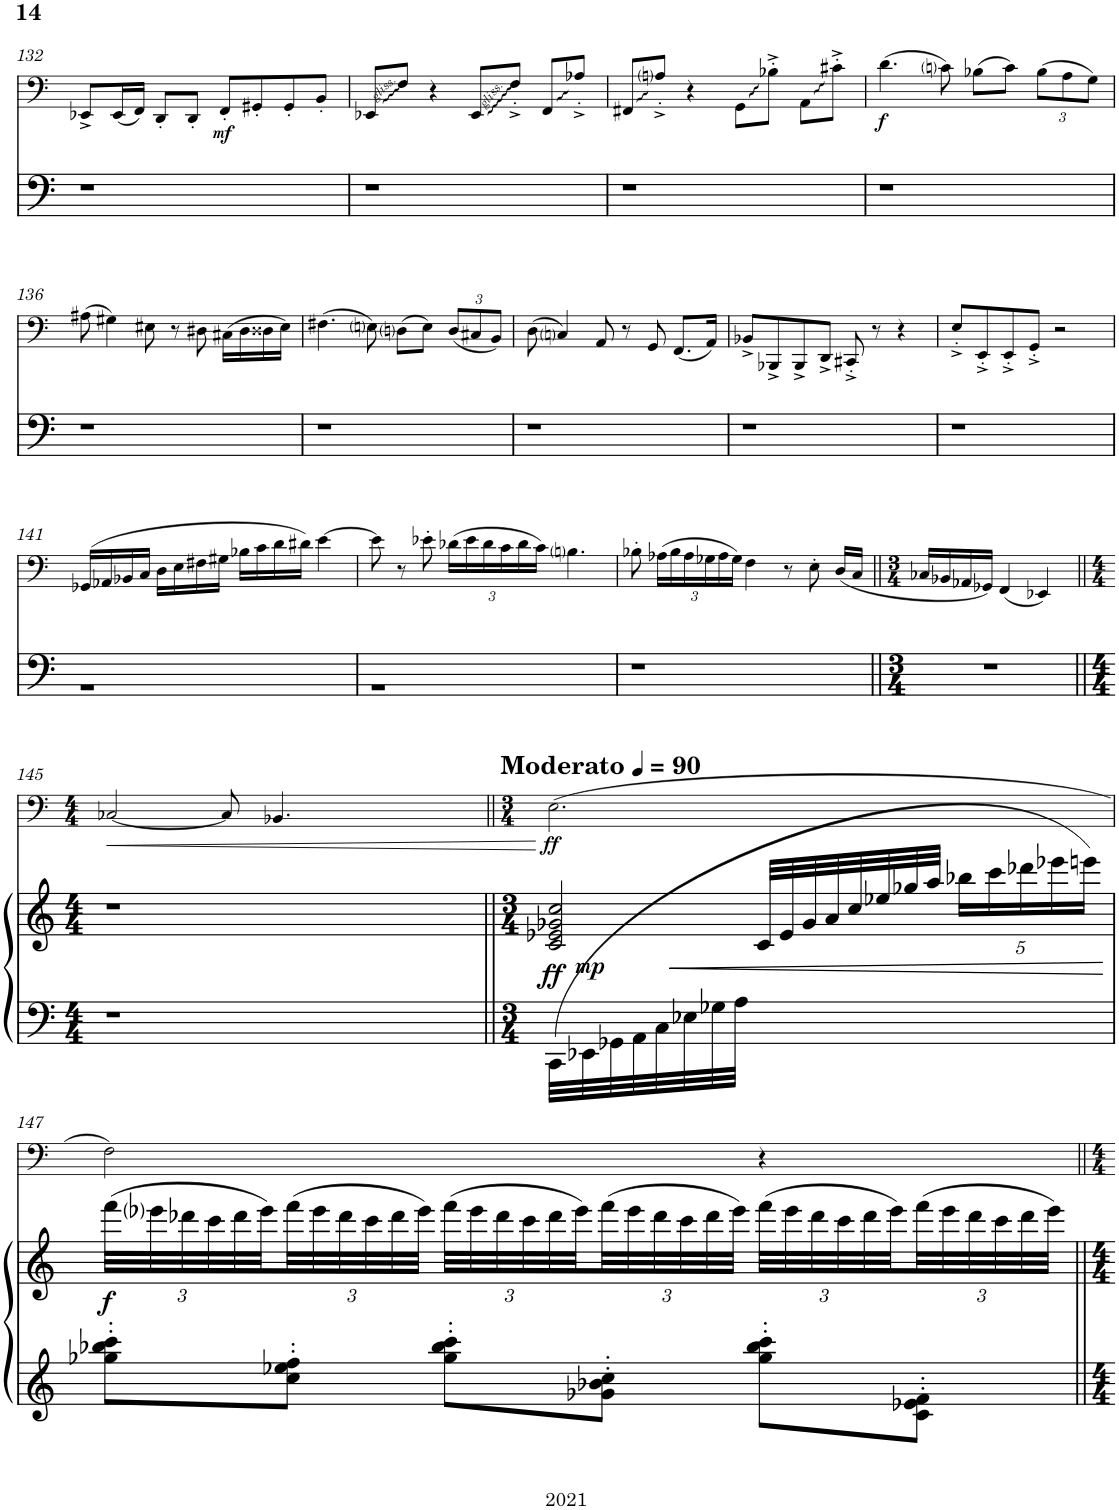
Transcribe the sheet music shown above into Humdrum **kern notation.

**kern	**kern	**dynam	**kern	**dynam
*part2	*part2	*part2	*part1	*part1
*staff3	*staff2	*staff2/3	*staff1	*staff1
*I"Piano	*	*	*I"Tuba	*
*I'Pno	*	*	*I'Tba	*
!!LO:PB:g=z
*clefF4	*clefF4	*	*clefF4	*
*k[]	*k[]	*	*k[]	*
*C:	*C:	*	*C:	*
*M4/4	*M4/4	*	*M4/4	*
=132	=132	=132	=132	=132
1r	1r	.	8EE-X^/L	.
.	.	.	(16EE-/L	.
.	.	.	16FF/JJ)	.
.	.	.	8DD'/L	.
.	.	.	8DD'/J	.
!	!	!	!	!LO:DY:b
.	.	.	8FF'/L	mf
.	.	.	8GG#X'/	.
.	.	.	8GG#'/	.
.	.	.	8BB'/J	.
=133	=133	=133	=133	=133
1r	1r	.	8EE-X/L	.
.	.	.	8F/J	.
.	.	.	4r	.
.	.	.	8EE-/L	.
.	.	.	8F'^/J	.
.	.	.	8FF/L	.
.	.	.	8A-X'^/J	.
=134	=134	=134	=134	=134
1r	1r	.	8FF#X/L	.
.	.	.	8Ani'^/J	.
.	.	.	4r	.
.	.	.	8GG\L	.
.	.	.	8B-X'^\J	.
.	.	.	8AA\L	.
.	.	.	8c#X'^\J	.
=135	=135	=135	=135	=135
!	!	!	!	!LO:DY:b
1r	1r	.	(4.d\	f
.	.	.	8cni\)	.
.	.	.	(8B-X\L	.
.	.	.	8c\J)	.
*	*	*	*Xbrackettup	*
.	.	.	(12B-\L	.
.	.	.	12A\	.
.	.	.	12G\J)	.
!!LO:LB:g=z
=136	=136	=136	=136	=136
1r	1r	.	(8A#X\	.
.	.	.	4G#X\)	.
.	.	.	8E#X\	.
.	.	.	8r	.
.	.	.	8D#X\	.
.	.	.	(16C#X\LL	.
.	.	.	16D#\	.
.	.	.	16D##X\	.
.	.	.	16E#\JJ)	.
=137	=137	=137	=137	=137
1r	1r	.	(4.F#X\	.
.	.	.	8Eni\)	.
.	.	.	(8Dni\L	.
.	.	.	8E\J)	.
.	.	.	(12D/L	.
.	.	.	12C#X/	.
.	.	.	12BB/J)	.
=138	=138	=138	=138	=138
1r	1r	.	(8D\	.
.	.	.	4Cni/)	.
.	.	.	8AA/	.
.	.	.	8r	.
.	.	.	8GG/	.
.	.	.	(8.FF/L	.
.	.	.	16AA/Jk)	.
=139	=139	=139	=139	=139
1r	1r	.	8BB-X^/L	.
.	.	.	8BBB-X^/	.
.	.	.	8BBB-^/	.
.	.	.	8DD^/J	.
.	.	.	8CC#X'^/	.
.	.	.	8r	.
.	.	.	4r	.
=140	=140	=140	=140	=140
1r	1r	.	8E'^/L	.
.	.	.	8EE'^/	.
.	.	.	8EE'^/	.
.	.	.	8GG'^/J	.
.	.	.	2r	.
!!LO:LB:g=z
=141	=141	=141	=141	=141
*^	*	*	*	*
1ryy	1r	1r	.	(16GG-X/LL	.
.	.	.	.	16AA-X/	.
.	.	.	.	16BB-X/	.
.	.	.	.	16C/JJ	.
.	.	.	.	16D\LL	.
.	.	.	.	16E\	.
.	.	.	.	16F#X\	.
.	.	.	.	16G#X\JJ	.
.	.	.	.	16B-X\LL	.
.	.	.	.	16c\	.
.	.	.	.	16d\	.
.	.	.	.	16d#X\JJ)	.
.	.	.	.	[4e\	.
=142	=142	=142	=142	=142	=142
1ryy	1r	1r	.	8e\]	.
.	.	.	.	8r	.
.	.	.	.	8e-X'\	.
.	.	.	.	(24d-X\LL	.
.	.	.	.	24e-\	.
.	.	.	.	24d-\	.
.	.	.	.	24c\	.
.	.	.	.	24d-\	.
.	.	.	.	24c\JJ)	.
.	.	.	.	4.Bni\	.
*v	*v	*	*	*	*
=143	=143	=143	=143	=143
1r	1r	.	8B-X'\	.
.	.	.	(24A-X\LL	.
.	.	.	24B-\	.
.	.	.	24A-\	.
.	.	.	24G-X\	.
.	.	.	24A-\	.
.	.	.	24G-\JJ)	.
.	.	.	4F\	.
.	.	.	8r	.
.	.	.	8E'\	.
.	.	.	(16D/LL	.
.	.	.	16C/JJ	.
=144||	=144||	=144||	=144||	=144||
*M3/4	*M3/4	*	*M3/4	*
2.r	2.r	.	16C-X/LL	.
.	.	.	16BB-X/	.
.	.	.	16AA-X/	.
.	.	.	16GG-X/JJ)	.
.	.	.	(4FF/	.
.	.	.	4EE-X/)	.
!!LO:LB:g=z
=145||	=145||	=145||	=145||	=145||
*	*clefG2	*	*	*
*M4/4	*M4/4	*	*M4/4	*
!	!	!	!	!LO:HP:b
1r	1r	.	[2C-X/	<
.	.	.	8C-/]	.
.	.	.	4.BB-X/	.
2ryy	2ryy	.	2ryy	.
.	.	.	.	[
=146||	=146||	=146||	=146||	=146||
*M3/4	*M3/4	*	*M3/4	*
*	*	*	*MM90	*
*^	*	*	*	*
!	!	!	!	!LO:TX:a:B:t=Moderato	!
!	!	!	!LO:HP:b	!	!
*	*	*^	*	*	*
!	!	!	!	!LO:DY:n=1:b	!	!
!	!	!	!	!LO:DY:n=2:b	!	!LO:DY:b
4ryy	(>32CC\LLL	2c/ 2e-X/ 2g-X/ 2cc/	4ryy	< ff mp	(2.E\	ff
.	32EE-X\	.	.	.	.	.
.	32GG-X\	.	.	.	.	.
.	32AA\	.	.	.	.	.
.	32C\	.	.	.	.	.
.	32E-X\	.	.	.	.	.
.	32G-X\	.	.	.	.	.
.	32A\JJJ	.	.	.	.	.
4ryy	2ryy	.	32c/LLL	.	.	.
.	.	.	32e-/	.	.	.
.	.	.	32g-/	.	.	.
.	.	.	32a/	.	.	.
.	.	.	32cc/	.	.	.
.	.	.	32ee-X/	.	.	.
.	.	.	32gg-X/	.	.	.
.	.	.	32aa/JJJ	.	.	.
*	*	*Xbrackettup	*	*	*	*
4ryy	.	20bb-X\LL	4ryy	.	.	.
.	.	20ccc\	.	.	.	.
.	.	20ddd-X\	.	.	.	.
.	.	20eee-X\	.	.	.	.
.	.	(20eeen\JJ	.	.	.	.
*v	*v	*	*	*	*	*
*	*v	*v	*	*	*
.	.	[	.	.
!!LO:LB:g=z
=147	=147	=147	=147	=147
!	!	!LO:DY:b	!	!
8gg-X\' 8bb-X\' 8ccc\'L	48fff\LLL	f	2F\)	.
.	48eee-i\	.	.	.
.	48ddd-X\	.	.	.
.	48ccc\	.	.	.
.	48ddd-\	.	.	.
.	48eee-\JJ)	.	.	.
8cc\' 8ee-X\' 8ff\'J	(>48fff\LL	.	.	.
.	48eee-\	.	.	.
.	48ddd-\	.	.	.
.	48ccc\	.	.	.
.	48ddd-\	.	.	.
.	48eee-\JJJ)	.	.	.
8gg-\' 8bb-\' 8ccc\'L	(>48fff\LLL	.	.	.
.	48eee-\	.	.	.
.	48ddd-\	.	.	.
.	48ccc\	.	.	.
.	48ddd-\	.	.	.
.	48eee-\JJ)	.	.	.
8g-X\' 8b-X\' 8cc\'J	(>48fff\LL	.	.	.
.	48eee-\	.	.	.
.	48ddd-\	.	.	.
.	48ccc\	.	.	.
.	48ddd-\	.	.	.
.	48eee-\JJJ)	.	.	.
8gg-\' 8bb-\' 8ccc\'L	(>48fff\LLL	.	4r	.
.	48eee-\	.	.	.
.	48ddd-\	.	.	.
.	48ccc\	.	.	.
.	48ddd-\	.	.	.
.	48eee-\JJ)	.	.	.
8c\' 8e-X\' 8f\'J	(>48fff\LL	.	.	.
.	48eee-\	.	.	.
.	48ddd-\	.	.	.
.	48ccc\	.	.	.
.	48ddd-\	.	.	.
.	48eee-\JJJ)	.	.	.
=||	=||	=||	=||	=||
*-	*-	*-	*-	*-
